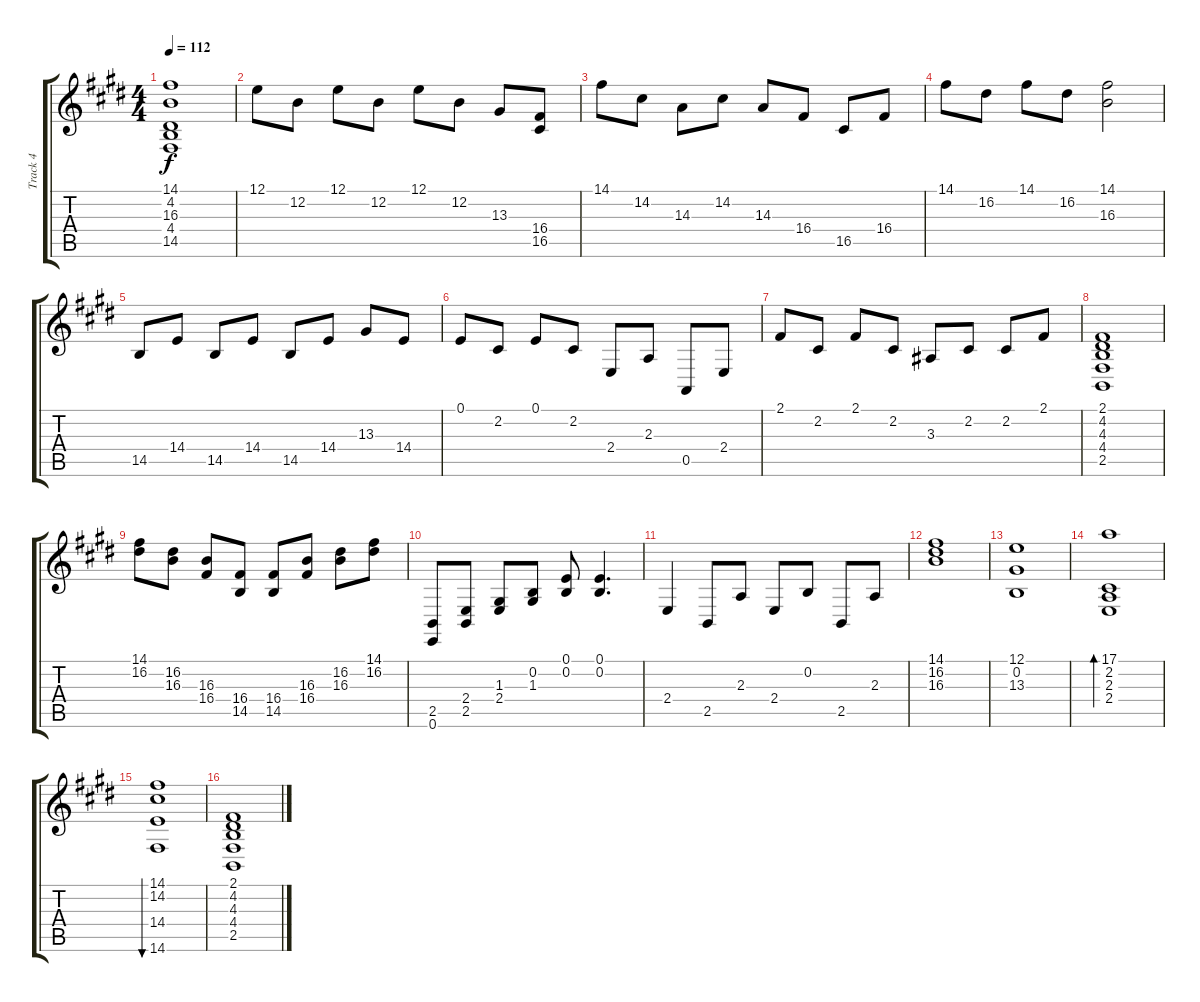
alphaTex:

\track ("Track 4" "Track 4") {instrument acousticgrandpiano}
\staff {score tabs}
\tuning (E4 B3 G3 D3 A2 E2) {hide}
\ts (4 4)
\tempo 112
\clef g2
\ks e
(14.1 4.2 16.3 4.4 14.5).1{dy f} |
12.1.8 12.2.8 12.1.8 12.2.8 12.1.8 12.2.8 13.3.8 (16.4 16.5).8 |
14.1.8 14.2.8 14.3.8 14.2.8 14.3.8 16.4.8 16.5.8 16.4.8 |
14.1.8 16.2.8 14.1.8 16.2.8 (14.1 16.3).2 |
14.5.8 14.4.8 14.5.8 14.4.8 14.5.8 14.4.8 13.3.8 14.4.8 |
0.1.8 2.2.8 0.1.8 2.2.8 2.4.8 2.3.8 0.5.8 2.4.8 |
2.1.8 2.2.8 2.1.8 2.2.8 3.3.8 2.2.8 2.2.8 2.1.8 |
(2.1 4.2 4.3 4.4 2.5).1 |
(14.1 16.2).8 (16.2 16.3).8 (16.3 16.4).8 (16.4 14.5).8 (16.4 14.5).8 (16.3 16.4).8 (16.2 16.3).8 (14.1 16.2).8 |
(2.5 0.6).8 (2.4 2.5).8 (1.3 2.4).8 (0.2 1.3).8 (0.1 0.2).8 (0.1 0.2).4{d} |
2.4.4 2.5.8 2.3.8 2.4.8 0.2.8 2.5.8 2.3.8 |
(14.1 16.2 16.3).1 |
(12.1 0.2 13.3).1 |
(17.1 2.2 2.3 2.4).1{bd 480} |
(14.1 14.2 14.4 14.6).1{bu 480} |
(2.1 4.2 4.3 4.4 2.5).1
